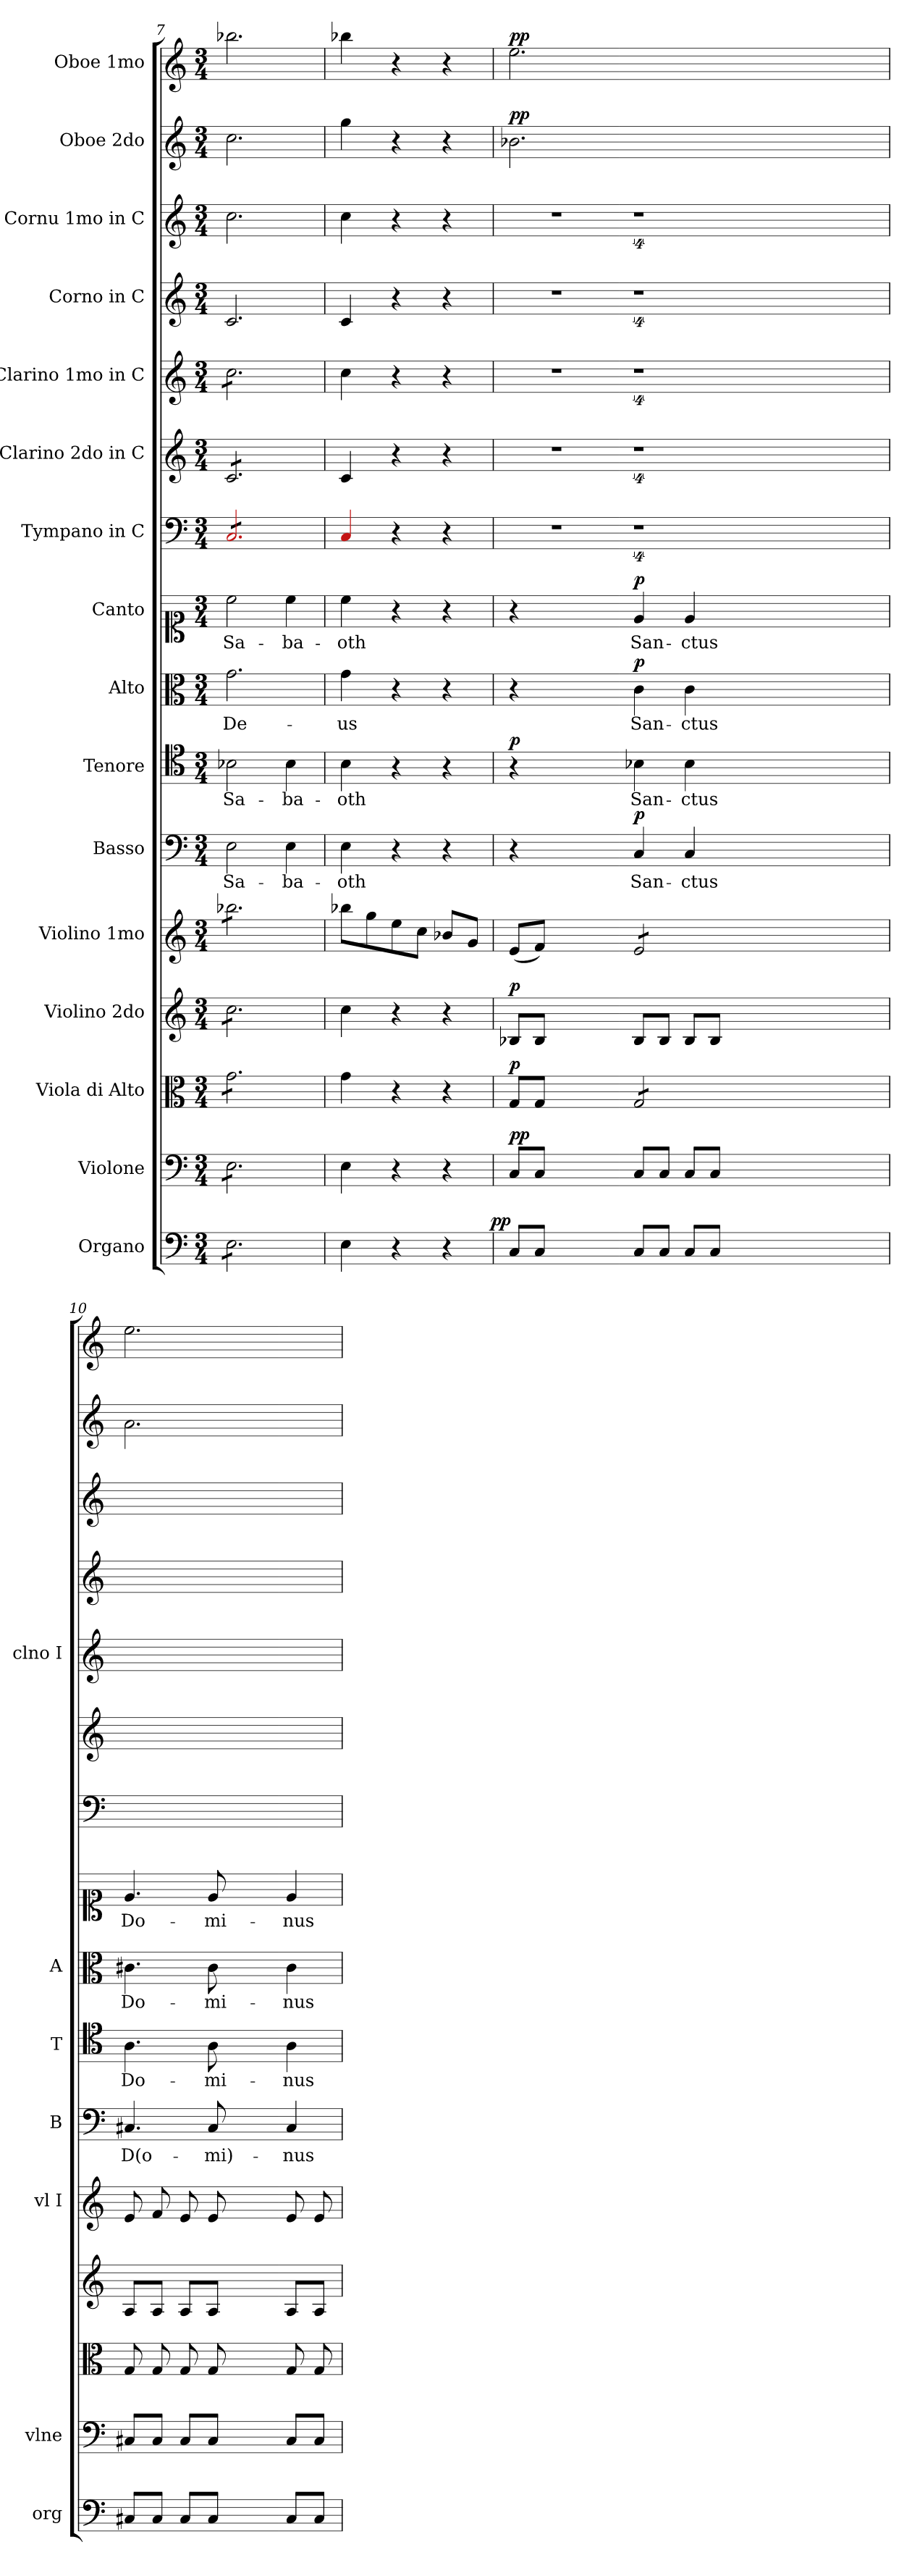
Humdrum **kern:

**kern	**dynam	**kern	**dynam	**kern	**dynam	**kern	**dynam	**kern	**dynam	**kern	**text	**dynam	**kern	**text	**dynam	**kern	**text	**dynam	**kern	**text	**dynam	**kern	**kern	**kern	**kern	**kern	**kern	**dynam	**kern	**dynam
*part16	*part16	*part15	*part15	*part14	*part14	*part13	*part13	*part12	*part12	*part11	*part11	*part11	*part10	*part10	*part10	*part9	*part9	*part9	*part8	*part8	*part8	*part7	*part6	*part5	*part4	*part3	*part2	*part2	*part1	*part1
*staff16	*staff16	*staff15	*staff15	*staff14	*staff14	*staff13	*staff13	*staff12	*staff12	*staff11	*staff11	*staff11	*staff10	*staff10	*staff10	*staff9	*staff9	*staff9	*staff8	*staff8	*staff8	*staff7	*staff6	*staff5	*staff4	*staff3	*staff2	*staff2	*staff1	*staff1
*I"Organo	*	*I"Violone	*	*I"Viola di Alto	*	*I"Violino 2do	*	*I"Violino 1mo	*	*I"Basso	*	*	*I"Tenore	*	*	*I"Alto	*	*	*I"Canto	*	*	*I"Tympano in C	*I"Clarino 2do in C	*I"Clarino 1mo in C	*I"Corno in C	*I"Cornu 1mo in C	*I"Oboe 2do	*	*I"Oboe 1mo	*
*I'org	*	*I'vlne	*	*	*	*	*	*I'vl I	*	*I'B	*	*	*I'T	*	*	*I'A	*	*	*	*	*	*	*	*I'clno I	*	*	*	*	*	*
*clefF4	*	*clefF4	*	*clefC3	*	*clefG2	*	*clefG2	*	*clefF4	*	*	*clefC4	*	*	*clefC3	*	*	*clefC1	*	*	*clefF4	*clefG2	*clefG2	*clefG2	*clefG2	*clefG2	*	*clefG2	*
*k[]	*	*k[]	*	*k[]	*	*k[]	*	*k[]	*	*k[]	*	*	*k[]	*	*	*k[]	*	*	*k[]	*	*	*k[]	*k[]	*k[]	*k[]	*k[]	*k[]	*	*k[]	*
*C:	*	*C:	*	*C:	*	*C:	*	*C:	*	*C:	*	*	*C:	*	*	*C:	*	*	*C:	*	*	*C:	*C:	*C:	*C:	*C:	*C:	*	*C:	*
*M3/4	*	*M3/4	*	*M3/4	*	*M3/4	*	*M3/4	*	*M3/4	*	*	*M3/4	*	*	*M3/4	*	*	*M3/4	*	*	*M3/4	*M3/4	*M3/4	*M3/4	*M3/4	*M3/4	*	*M3/4	*
=7	=7	=7	=7	=7	=7	=7	=7	=7	=7	=7	=7	=7	=7	=7	=7	=7	=7	=7	=7	=7	=7	=7	=7	=7	=7	=7	=7	=7	=7	=7
*tremolo	*	*	*	*	*	*	*	*	*	*	*	*	*	*	*	*	*	*	*	*	*	*	*	*	*	*	*	*	*	*
*	*	*tremolo	*	*	*	*	*	*	*	*	*	*	*	*	*	*	*	*	*	*	*	*	*	*	*	*	*	*	*	*
*	*	*	*	*tremolo	*	*	*	*	*	*	*	*	*	*	*	*	*	*	*	*	*	*	*	*	*	*	*	*	*	*
*	*	*	*	*	*	*tremolo	*	*	*	*	*	*	*	*	*	*	*	*	*	*	*	*	*	*	*	*	*	*	*	*
*	*	*	*	*	*	*	*	*tremolo	*	*	*	*	*	*	*	*	*	*	*	*	*	*	*	*	*	*	*	*	*	*
*	*	*	*	*	*	*	*	*	*	*	*	*	*	*	*	*	*	*	*	*	*	*tremolo	*	*	*	*	*	*	*	*
*	*	*	*	*	*	*	*	*	*	*	*	*	*	*	*	*	*	*	*	*	*	*	*tremolo	*	*	*	*	*	*	*
*	*	*	*	*	*	*	*	*	*	*	*	*	*	*	*	*	*	*	*	*	*	*	*	*tremolo	*	*	*	*	*	*
8E\L	.	8E\L	.	8g\L	.	8cc\L	.	8bb-X\L	.	2E\	Sa-	.	2B-X\	Sa-	.	2.g\	De-	.	2cc\	Sa-	.	8Ra/L	8c/L	8cc\L	2.c/	2.cc\	2.cc\	.	2.bb-X\	.
8E\	.	8E\	.	8g\	.	8cc\	.	8bb-X\	.	.	.	.	.	.	.	.	.	.	.	.	.	8Ra/	8c/	8cc\	.	.	.	.	.	.
8E\	.	8E\	.	8g\	.	8cc\	.	8bb-X\	.	.	.	.	.	.	.	.	.	.	.	.	.	8Ra/	8c/	8cc\	.	.	.	.	.	.
8E\	.	8E\	.	8g\	.	8cc\	.	8bb-X\	.	.	.	.	.	.	.	.	.	.	.	.	.	8Ra/	8c/	8cc\	.	.	.	.	.	.
8E\	.	8E\	.	8g\	.	8cc\	.	8bb-X\	.	4E\	-ba-	.	4B-\	-ba-	.	.	.	.	4cc\	-ba-	.	8Ra/	8c/	8cc\	.	.	.	.	.	.
8E\J	.	8E\J	.	8g\J	.	8cc\J	.	8bb-X\J	.	.	.	.	.	.	.	.	.	.	.	.	.	8Ra/J	8c/J	8cc\J	.	.	.	.	.	.
*	*	*	*	*	*	*	*	*	*	*	*	*	*	*	*	*	*	*	*	*	*	*	*	*Xtremolo	*	*	*	*	*	*
*	*	*	*	*	*	*	*	*	*	*	*	*	*	*	*	*	*	*	*	*	*	*	*Xtremolo	*	*	*	*	*	*	*
*	*	*	*	*	*	*	*	*	*	*	*	*	*	*	*	*	*	*	*	*	*	*Xtremolo	*	*	*	*	*	*	*	*
*	*	*	*	*	*	*	*	*Xtremolo	*	*	*	*	*	*	*	*	*	*	*	*	*	*	*	*	*	*	*	*	*	*
*	*	*	*	*	*	*Xtremolo	*	*	*	*	*	*	*	*	*	*	*	*	*	*	*	*	*	*	*	*	*	*	*	*
*	*	*	*	*Xtremolo	*	*	*	*	*	*	*	*	*	*	*	*	*	*	*	*	*	*	*	*	*	*	*	*	*	*
*	*	*Xtremolo	*	*	*	*	*	*	*	*	*	*	*	*	*	*	*	*	*	*	*	*	*	*	*	*	*	*	*	*
*Xtremolo	*	*	*	*	*	*	*	*	*	*	*	*	*	*	*	*	*	*	*	*	*	*	*	*	*	*	*	*	*	*
=8	=8	=8	=8	=8	=8	=8	=8	=8	=8	=8	=8	=8	=8	=8	=8	=8	=8	=8	=8	=8	=8	=8	=8	=8	=8	=8	=8	=8	=8	=8
4E\	.	4E\	.	4g\	.	4cc\	.	8bb-X\L	.	4E\	-oth	.	4B\	-oth	.	4g\	-us	.	4cc\	-oth	.	4Ra/	4c/	4cc\	4c/	4cc\	4gg\	.	4bb-X\	.
!	!	!	!	!	!	!	!	!	!LO:DY:a	!	!	!	!	!	!	!	!	!	!	!	!	!	!	!	!	!	!	!	!	!
.	.	.	.	.	.	.	.	8gg\	p&colon;	.	.	.	.	.	.	.	.	.	.	.	.	.	.	.	.	.	.	.	.	.
4r	.	4r	.	4r	.	4r	.	8ee\	.	4r	.	.	4r	.	.	4r	.	.	4r	.	.	4r	4r	4r	4r	4r	4r	.	4r	.
.	.	.	.	.	.	.	.	8cc\J	.	.	.	.	.	.	.	.	.	.	.	.	.	.	.	.	.	.	.	.	.	.
4r	.	4r	.	4r	.	4r	.	8b-X/L	.	4r	.	.	4r	.	.	4r	.	.	4r	.	.	4r	4r	4r	4r	4r	4r	.	4r	.
.	.	.	.	.	.	.	.	8g/J	.	.	.	.	.	.	.	.	.	.	.	.	.	.	.	.	.	.	.	.	.	.
=9	=9	=9	=9	=9	=9	=9	=9	=9	=9	=9	=9	=9	=9	=9	=9	=9	=9	=9	=9	=9	=9	=9	=9	=9	=9	=9	=9	=9	=9	=9
!	!LO:DY:a:rj	!	!LO:DY:a	!	!LO:DY:a	!	!LO:DY:a	!	!	!	!	!	!	!	!LO:DY:a	!	!	!	!	!	!	!	!	!	!	!	!	!LO:DY:a	!	!LO:DY:a
8C/L	pp	8C/L	pp	8G/L	p	8B-X/L	p	(8e/L	.	4r	.	.	4r	.	p	4r	.	.	4r	.	.	2.r	2.r	2.r	2.r	2.r	2.b-X\	pp	2.ee\	pp
8C/J	.	8C/J	.	8G/J	.	8B-/J	.	8f/J)	.	.	.	.	.	.	.	.	.	.	.	.	.	.	.	.	.	.	.	.	.	.
2ryy	.	2ryy	.	2ryy	.	2ryy	.	2ryy	.	2ryy	.	.	2ryy	.	.	2ryy	.	.	2ryy	.	.	.	.	.	.	.	.	.	.	.
=-	=-	=-	=-	=-	=-	=-	=-	=-	=-	=-	=-	=-	=-	=-	=-	=-	=-	=-	=-	=-	=-	=-	=-	=-	=-	=-	=-	=-	=-	=-
!	!	!	!	!	!	!	!	!	!	!	!	!LO:DY:a	!	!	!	!	!	!LO:DY:a	!	!	!LO:DY:a	!	!	!	!	!	!	!	!	!
*	*	*	*	*tremolo	*	*	*	*	*	*	*	*	*	*	*	*	*	*	*	*	*	*	*	*	*	*	*	*	*	*
*	*	*	*	*	*	*	*	*tremolo	*	*	*	*	*	*	*	*	*	*	*	*	*	*	*	*	*	*	*	*	*	*
8C/L	.	8C/L	.	8G/L	.	8B-/L	.	8e/L	.	4C/	San-	p	4B-X\	San-	.	4c\	San-	p	4e/	San-	p	4%9r	4%9r	4%9r	4%9r	4%9r	0ryy	.	0ryy	.
8C/J	.	8C/J	.	8G/	.	8B-/J	.	8e/	.	.	.	.	.	.	.	.	.	.	.	.	.	.	.	.	.	.	.	.	.	.
8C/L	.	8C/L	.	8G/	.	8B-/L	.	8e/	.	4C/	-ctus	.	4B-\	-ctus	.	4c\	-ctus	.	4e/	-ctus	.	.	.	.	.	.	.	.	.	.
8C/J	.	8C/J	.	8G/J	.	8B-/J	.	8e/J	.	.	.	.	.	.	.	.	.	.	.	.	.	.	.	.	.	.	.	.	.	.
*	*	*	*	*	*	*	*	*Xtremolo	*	*	*	*	*	*	*	*	*	*	*	*	*	*	*	*	*	*	*	*	*	*
*	*	*	*	*Xtremolo	*	*	*	*	*	*	*	*	*	*	*	*	*	*	*	*	*	*	*	*	*	*	*	*	*	*
1..ryy	.	1..ryy	.	1..ryy	.	1..ryy	.	1..ryy	.	1..ryy	.	.	1..ryy	.	.	1..ryy	.	.	1..ryy	.	.	.	.	.	.	.	.	.	.	.
.	.	.	.	.	.	.	.	.	.	.	.	.	.	.	.	.	.	.	.	.	.	.	.	.	.	.	4ryy	.	4ryy	.
=10	=10	=10	=10	=10	=10	=10	=10	=10	=10	=10	=10	=10	=10	=10	=10	=10	=10	=10	=10	=10	=10	=10	=10	=10	=10	=10	=10	=10	=10	=10
8C#X/L	.	8C#X/L	.	8G/	.	8A/L	.	8e/	.	4.C#X/	D(o-	.	4.A\	Do-	.	4.c#X\	Do-	.	4.e/	Do-	.	2.ryy	2.ryy	2.ryy	2.ryy	2.ryy	2.a\	.	2.ee\	.
8C#/J	.	8C#/J	.	8G/	.	8A/J	.	8f/	.	.	.	.	.	.	.	.	.	.	.	.	.	.	.	.	.	.	.	.	.	.
8C#/L	.	8C#/L	.	8G/	.	8A/L	.	8e/	.	.	.	.	.	.	.	.	.	.	.	.	.	.	.	.	.	.	.	.	.	.
8C#/J	.	8C#/J	.	8G/	.	8A/J	.	8e/	.	8C#/	-mi)-	.	8A\	-mi-	.	8c#\	-mi-	.	8e/	-mi-	.	.	.	.	.	.	.	.	.	.
4ryy	.	4ryy	.	4ryy	.	4ryy	.	4ryy	.	4ryy	.	.	4ryy	.	.	4ryy	.	.	4ryy	.	.	.	.	.	.	.	.	.	.	.
=-	=-	=-	=-	=-	=-	=-	=-	=-	=-	=-	=-	=-	=-	=-	=-	=-	=-	=-	=-	=-	=-	=-	=-	=-	=-	=-	=-	=-	=-	=-
8C#/L	.	8C#/L	.	8G/	.	8A/L	.	8e/	.	4C#/	-nus	.	4A\	-nus	.	4c#\	-nus	.	4e/	-nus	.	4ryy	4ryy	4ryy	4ryy	4ryy	4ryy	.	4ryy	.
8C#/J	.	8C#/J	.	8G/	.	8A/J	.	8e/	.	.	.	.	.	.	.	.	.	.	.	.	.	.	.	.	.	.	.	.	.	.
=	=	=	=	=	=	=	=	=	=	=	=	=	=	=	=	=	=	=	=	=	=	=	=	=	=	=	=	=	=	=
*-	*-	*-	*-	*-	*-	*-	*-	*-	*-	*-	*-	*-	*-	*-	*-	*-	*-	*-	*-	*-	*-	*-	*-	*-	*-	*-	*-	*-	*-	*-
